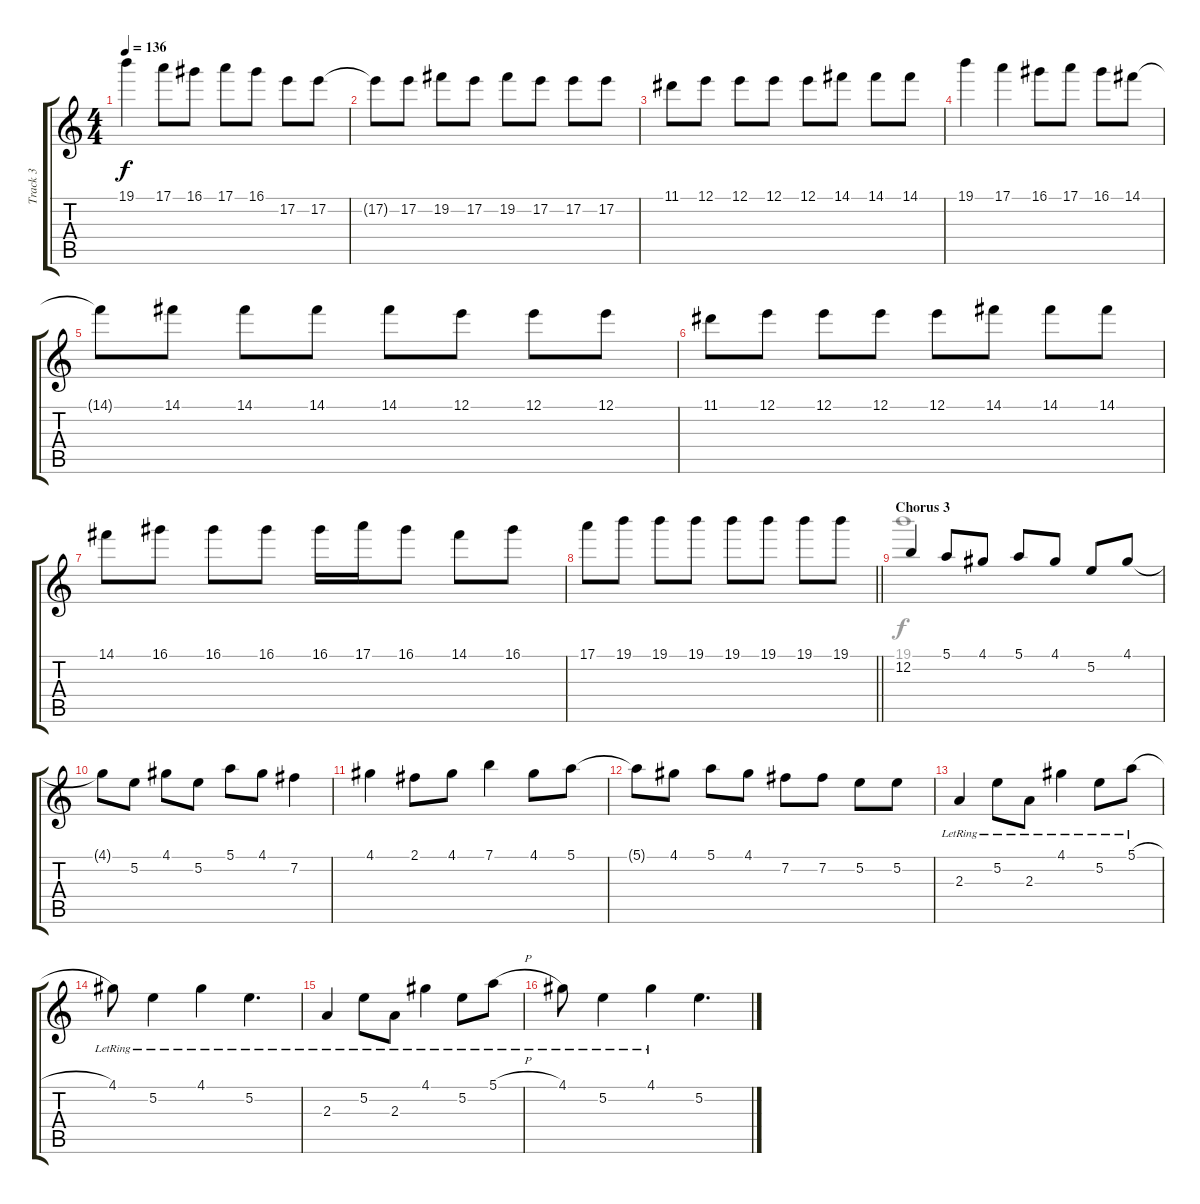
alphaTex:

\track ("Track 3" "Track 3") {instrument distortionguitar}
\staff {score tabs}
\tuning (E4 B3 G3 D3 A2 E2) {hide}
\voice
\ts (4 4)
\tempo 136
\clef g2
\ks c
19.1.4{dy f} 17.1.8 16.1.8 17.1.8 16.1.8 17.2.8 17.2.8 |
17.2{t}.8 17.2.8 19.2.8 17.2.8 19.2.8 17.2.8 17.2.8 17.2.8 |
11.1.8 12.1.8 12.1.8 12.1.8 12.1.8 14.1.8 14.1.8 14.1.8 |
19.1.4 17.1.4 16.1.8 17.1.8 16.1.8 14.1.8 |
14.1{t}.8 14.1.8 14.1.8 14.1.8 14.1.8 12.1.8 12.1.8 12.1.8 |
11.1.8 12.1.8 12.1.8 12.1.8 12.1.8 14.1.8 14.1.8 14.1.8 |
14.1.8 16.1.8 16.1.8 16.1.8 16.1.16 17.1.16 16.1.8 14.1.8 16.1.8 |
\barLineRight lightlight
17.1.8 19.1.8 19.1.8 19.1.8 19.1.8 19.1.8 19.1.8 19.1.8 |
\section ("" "Chorus 3")
12.2.4 5.1.8 4.1.8 5.1.8 4.1.8 5.2.8 4.1.8 |
4.1{t}.8 5.2.8 4.1.8 5.2.8 5.1.8 4.1.8 7.2.4 |
4.1.4 2.1.8 4.1.8 7.1.4 4.1.8 5.1.8 |
5.1{t}.8 4.1.8 5.1.8 4.1.8 7.2.8 7.2.8 5.2.8 5.2.8 |
2.3{lr}.4 5.2{lr}.8 2.3{lr}.8 4.1{lr}.4 5.2{lr}.8 5.1{h lr}.8 |
4.1{lr}.8 5.2{lr}.4 4.1{lr}.4 5.2{lr}.4{d} |
2.3{lr}.4 5.2{lr}.8 2.3{lr}.8 4.1{lr}.4 5.2{lr}.8 5.1{h lr}.8 |
4.1{lr}.8 5.2{lr}.4 4.1{lr}.4 5.2.4{d}
\voice
\clef g2
\ottava regular
\simile none
\ks c
|
|
|
|
|
|
|
\barLineRight lightlight
|
19.1.1 |
|
|
|
|
|
|
